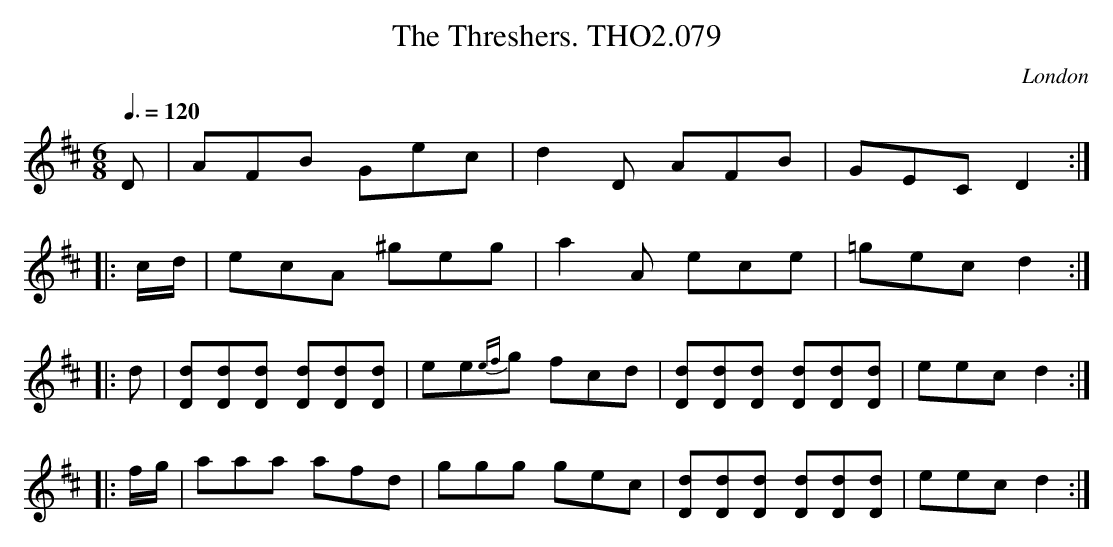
X:1
T:Threshers. THO2.079, The
O:London
M:6/8
L:1/8
Q:3/8=120
K:D
D|AFB Gec|d2D AFB|GEC D2:|
|:c/d/|ecA ^geg|a2A ece|=gec d2:|
|:d|[Dd][Dd][Dd] [Dd][Dd][Dd]|ee{ef}g fcd|[Dd][Dd][Dd] [Dd][Dd][Dd]|eec d2:|
|:f/g/|aaa afd|ggg gec|[Dd][Dd][Dd] [Dd][Dd][Dd]|eec d2:|
